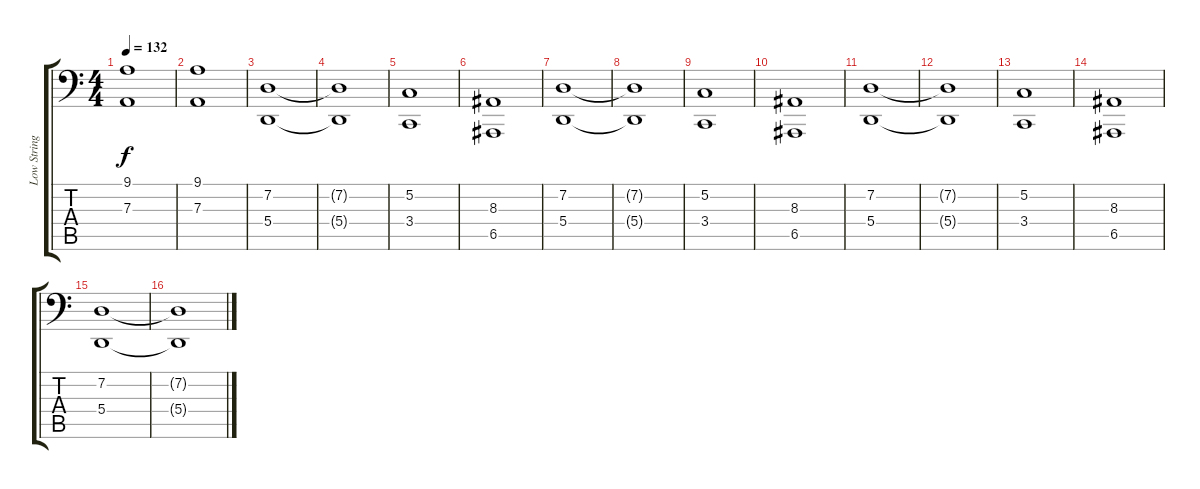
\track ("Low Strings" "Low String") {instrument stringensemble1}
\staff {score tabs}
\tuning (C3 G2 D2 A1 E1 B0) {hide}
\ts (4 4)
\tempo 132
\clef f4
\ks c
(9.1 7.3).1{dy f} |
(9.1 7.3).1 |
(7.2 5.4).1 |
(7.2{t} 5.4{t}).1 |
(5.2 3.4).1 |
(8.3 6.5).1 |
(7.2 5.4).1 |
(7.2{t} 5.4{t}).1 |
(5.2 3.4).1 |
(8.3 6.5).1 |
(7.2 5.4).1 |
(7.2{t} 5.4{t}).1 |
(5.2 3.4).1 |
(8.3 6.5).1 |
(7.2 5.4).1 |
(7.2{t} 5.4{t}).1
